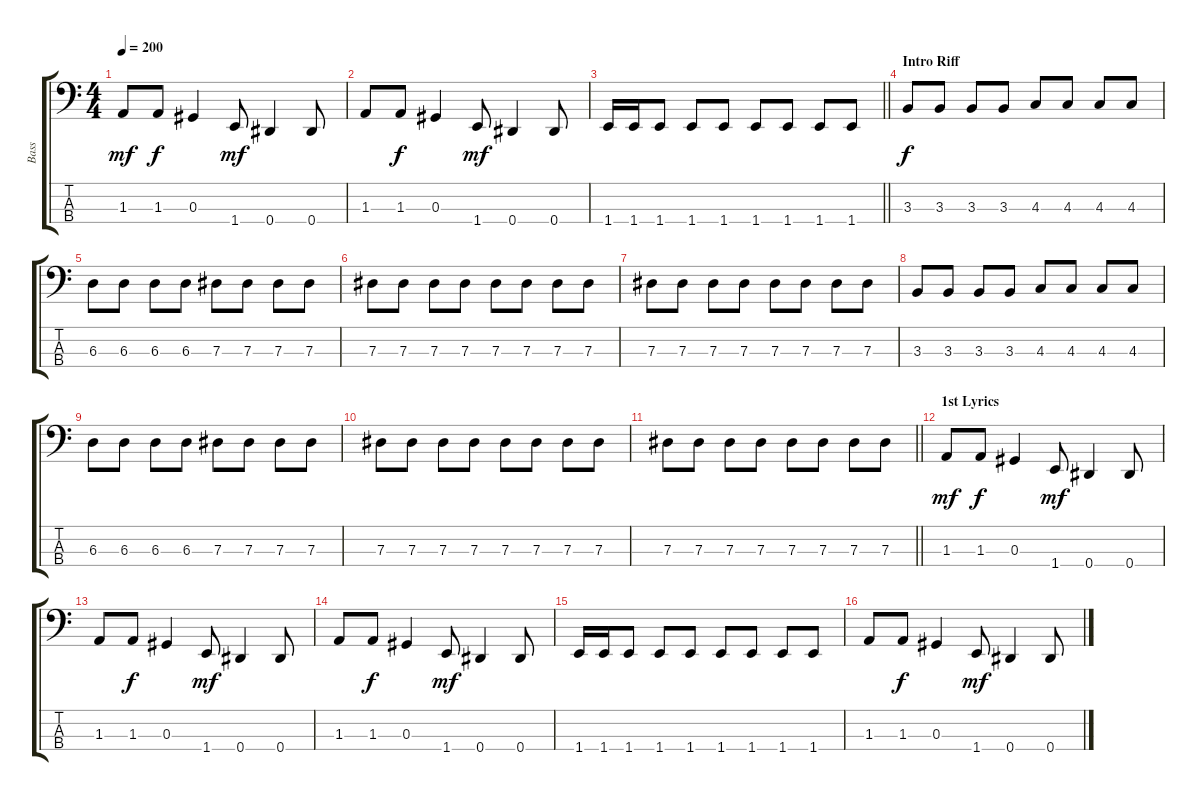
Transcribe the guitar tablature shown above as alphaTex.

\track ("Bass" "Bass") {instrument electricbassfinger}
\staff {score tabs}
\tuning (Gb2 Db2 Ab1 Eb1) {hide}
\ts (4 4)
\tempo 200
\clef f4
\ks c
1.3.8{dy mf} 1.3.8{dy f} 0.3.4 1.4.8{dy mf} 0.4.4 0.4.8 |
1.3.8 1.3.8{dy f} 0.3.4 1.4.8{dy mf} 0.4.4 0.4.8 |
\barLineRight lightlight
1.4.16 1.4.16 1.4.8 1.4.8 1.4.8 1.4.8 1.4.8 1.4.8 1.4.8 |
\section ("" "Intro Riff")
3.3.8{dy f} 3.3.8 3.3.8 3.3.8 4.3.8 4.3.8 4.3.8 4.3.8 |
6.3.8 6.3.8 6.3.8 6.3.8 7.3.8 7.3.8 7.3.8 7.3.8 |
7.3.8 7.3.8 7.3.8 7.3.8 7.3.8 7.3.8 7.3.8 7.3.8 |
7.3.8 7.3.8 7.3.8 7.3.8 7.3.8 7.3.8 7.3.8 7.3.8 |
3.3.8 3.3.8 3.3.8 3.3.8 4.3.8 4.3.8 4.3.8 4.3.8 |
6.3.8 6.3.8 6.3.8 6.3.8 7.3.8 7.3.8 7.3.8 7.3.8 |
7.3.8 7.3.8 7.3.8 7.3.8 7.3.8 7.3.8 7.3.8 7.3.8 |
\barLineRight lightlight
7.3.8 7.3.8 7.3.8 7.3.8 7.3.8 7.3.8 7.3.8 7.3.8 |
\section ("" "1st Lyrics")
1.3.8{dy mf} 1.3.8{dy f} 0.3.4 1.4.8{dy mf} 0.4.4 0.4.8 |
1.3.8 1.3.8{dy f} 0.3.4 1.4.8{dy mf} 0.4.4 0.4.8 |
1.3.8 1.3.8{dy f} 0.3.4 1.4.8{dy mf} 0.4.4 0.4.8 |
1.4.16 1.4.16 1.4.8 1.4.8 1.4.8 1.4.8 1.4.8 1.4.8 1.4.8 |
1.3.8 1.3.8{dy f} 0.3.4 1.4.8{dy mf} 0.4.4 0.4.8
